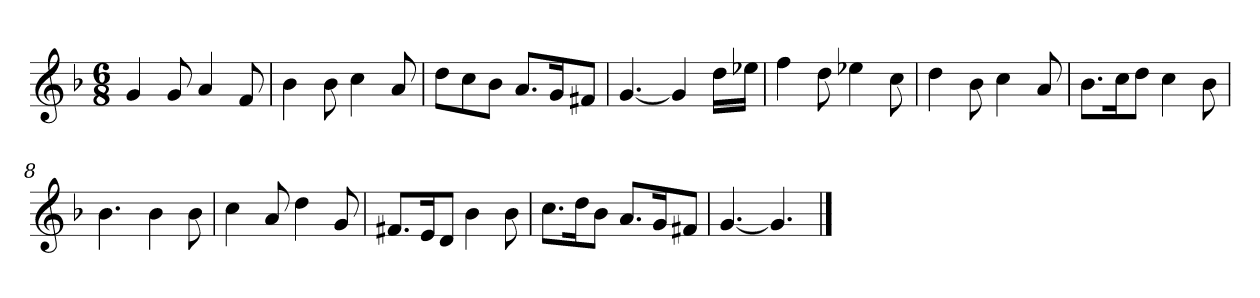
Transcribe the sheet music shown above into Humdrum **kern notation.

**kern
*part1
*staff1
*k[b-]
*M6/8
*MM120
=1
4g
8g
4a
8f
=2
4b-
8b-
4cc
8a
=3
8ddL
8cc
8b-J
8.aL
16gK
8f#XJ
=4
[4.g
4g]
16ddLL
16ee-XJJ
=5
4ff
8dd
4ee-X
8cc
=6
4dd
8b-
4cc
8a
=7
8.b-L
16ccK
8ddJ
4cc
8b-
=8
4.b-
4b-
8b-
=9
4cc
8a
4dd
8g
=10
8.f#XL
16eK
8dJ
4b-
8b-
=11
8.ccL
16ddK
8b-J
8.aL
16gK
8f#XJ
=12
[4.g
4.g]
==
*-
